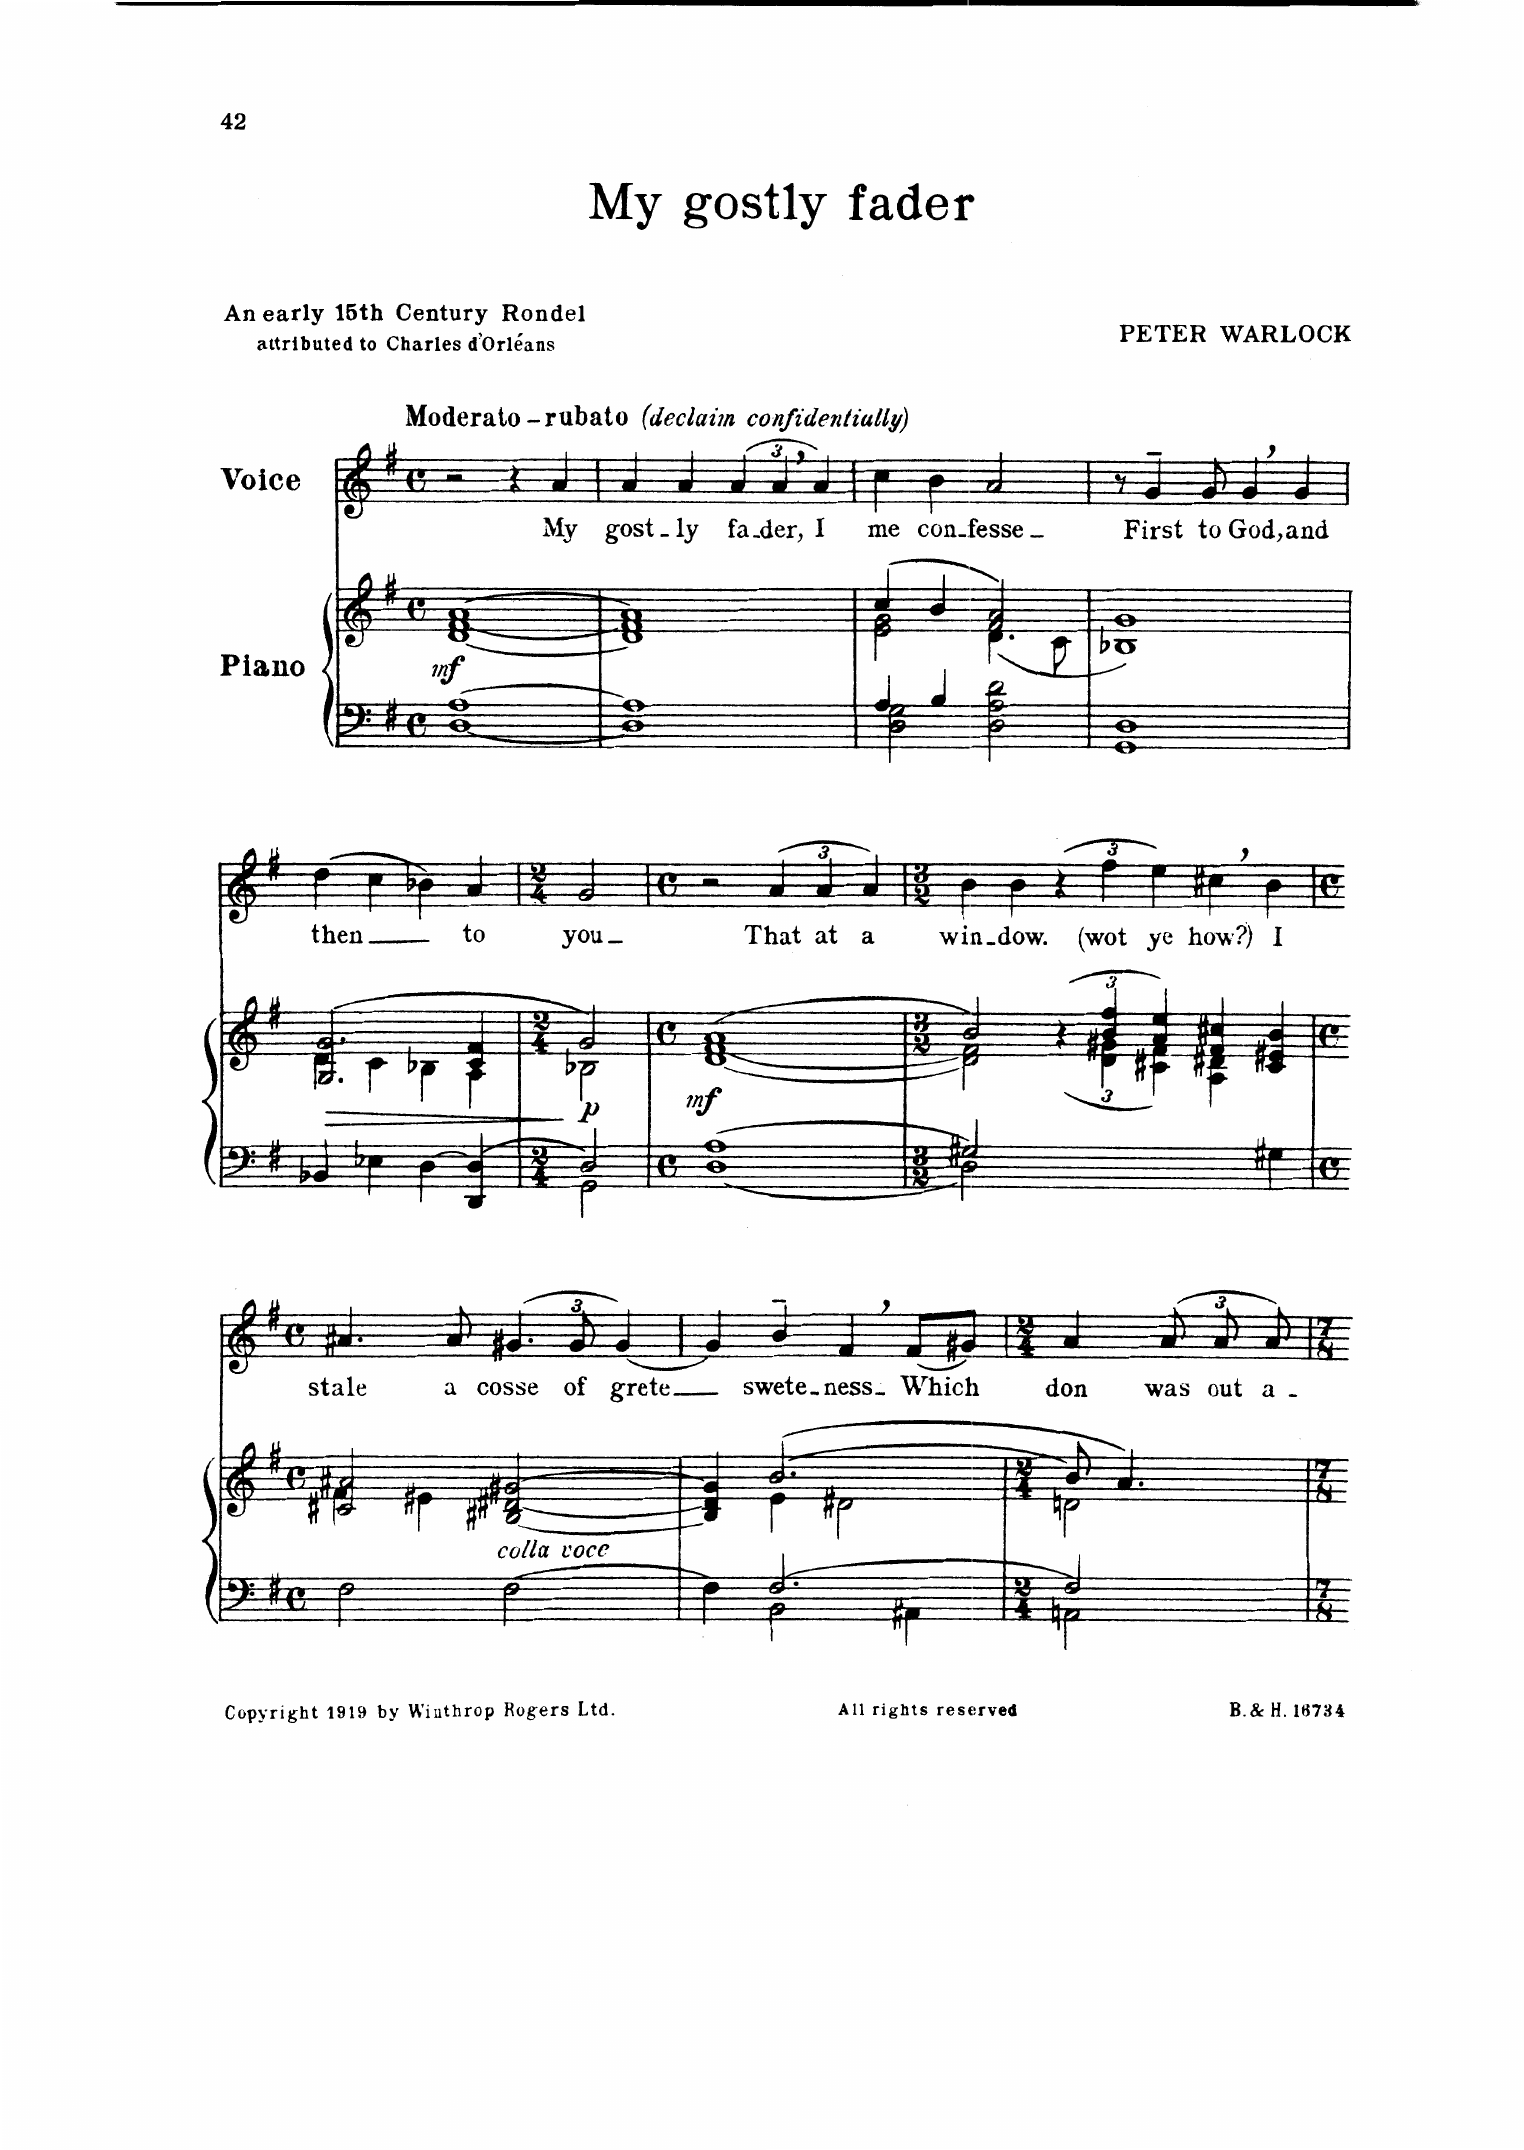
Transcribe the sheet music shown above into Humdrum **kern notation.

**kern	**kern	**dynam	**kern	**text
*part2	*part2	*part2	*part1	*part1
*staff3	*staff2	*staff2/3	*staff1	*staff1
*I"Piano	*	*	*I"Voice	*
*I'Pno	*	*	*	*
*clefF4	*clefG2	*	*clefG2	*
*k[f#]	*k[f#]	*	*k[f#]	*
*M4/4	*M4/4	*	*M4/4	*
*met(c)	*met(c)	*	*met(c)	*
=1	=1	=1	=1	=1
!	!	!	!LO:TX:a:B:t=Moderato - rubato	!
!	!	!	!LO:TX:a:i:t=(declaim confidentially)	!
!	!	!LO:DY:b	!	!
[1D [1A	[1d [1f# [1a	mf	2r	.
.	.	.	4r	.
.	.	.	4a/	My
=2	=2	=2	=2	=2
1D] 1A]	1d] 1f#] 1a]	.	4a/	gost-
.	.	.	4a/	-ly
.	.	.	6a/	fa-
.	.	.	6a,/	-der,
.	.	.	6a/	I
=3	=3	=3	=3	=3
*^	*^	*	*	*
4A/	2D\ 2G\	(4cc/	2e\ 2g\	.	4cc\	me
4B/	.	4b/	.	.	4b\	con-
2D\ 2A\ 2d\	2ryy	2f#/ 2a/)	(4.d\	.	2a/	-fesse__
.	.	.	8c\	.	.	.
*v	*v	*	*	*	*	*
=4	=4	=4	=4	=4	=4
1GG 1D	1g	1B-X)	.	8r	.
.	.	.	.	4g~>/	First
.	.	.	.	8g/	to
.	.	.	.	4g,/	God,
.	.	.	.	4g/	and
=5	=5	=5	=5	=5	=5
!	!	!	!LO:HP:b	!	!
4BB-X/	(2.G/ 2.g/	4d\	>	(4dd\	then
4E-X\	.	4c\	.	4cc\	.
[4D\	.	4B-X\	.	4b-X\)	.
4DD/ 4D/_	4c/ 4f#/	4A\	.	4a/	to
*	*v	*v	*	*	*
.	.	]	.	.
=6	=6	=6	=6	=6
*M2/4	*M2/4	*	*M2/4	*
*	*^	*	*	*
!	!	!	!LO:DY:b	!	!
2GG/ 2D/]	2g/)	2B-X\	p	2g/	you__
*	*v	*v	*	*	*
=7	=7	=7	=7	=7
*M4/4	*M4/4	*	*M4/4	*
*met(c)	*met(c)	*	*met(c)	*
*	*^	*	*	*
!	!	!	!LO:DY:b	!	!
*	*v	*v	*	*	*
[1D 1A	([1d [<1f# 1a	mf	2r	.
.	.	.	6a/	That
.	.	.	6a/	at
.	.	.	6a/	a
=8	=8	=8	=8	=8
*M3/2	*M3/2	*	*M3/2	*
*	*^	*	*	*
2D\] 2G#X\	2d/] 2f#/] 2b/)	3%2ryy	.	4b\	win-
.	.	.	.	4b\	-dow
6r	6r	.	.	6r	.
12%7ryy	6b/ 6ff#/	6d\ 6g#X\	.	6ff#\	(wot
.	6a/ 6ee/	6c#X\ 6f#\	.	6ee\	ye
.	4f#/ 4cc#X/	4A\ 4d#X\	.	4cc#X,\	how?)
4G#X\	4c#/ 4e#X/ 4b/	4ryy	.	4b\	I
=9	=9	=9	=9	=9	=9
*M4/4	*M4/4	*	*	*M4/4	*
2F#\	2c#X/ 2a#X/	4f#\	.	4.a#X/	stale
.	.	4e#X\	.	.	.
.	.	.	.	8a#/	a
!	!LO:TX:i:t=colla voce	!	!	!	!
[2F#\	[2B#X/ [2d#X/ [2g#X/	2ryy	.	6.g#X/	cosse
.	.	.	.	12g#/	of
.	.	.	.	[6g#/	grete
=10	=10	=10	=10	=10	=10
*^	*	*	*	*	*
4F#\]	4ryy	4B#/] 4d#/] 4g#/]	4ryy	.	4g#/]	.
[2.F#/	2BB\	([2.b/	4e\	.	4b~>/	swete-
.	.	.	2d#X\	.	4f#,/	-ness,
.	4AA#X\	.	.	.	(8f#/L	Which
.	.	.	.	.	8g#X/J)	.
=11	=11	=11	=11	=11	=11	=11
*M2/4	*	*M2/4	*	*	*M2/4	*
2F#/]	2AAn\	8b/]	2dn\	.	4a/	don
.	.	4.a/)	.	.	.	.
.	.	.	.	.	12a/	was
.	.	.	.	.	12a/	out
.	.	.	.	.	12a/	a-
*v	*v	*	*	*	*	*
*	*v	*v	*	*	*
=	=	=	=	=
*-	*-	*-	*-	*-
